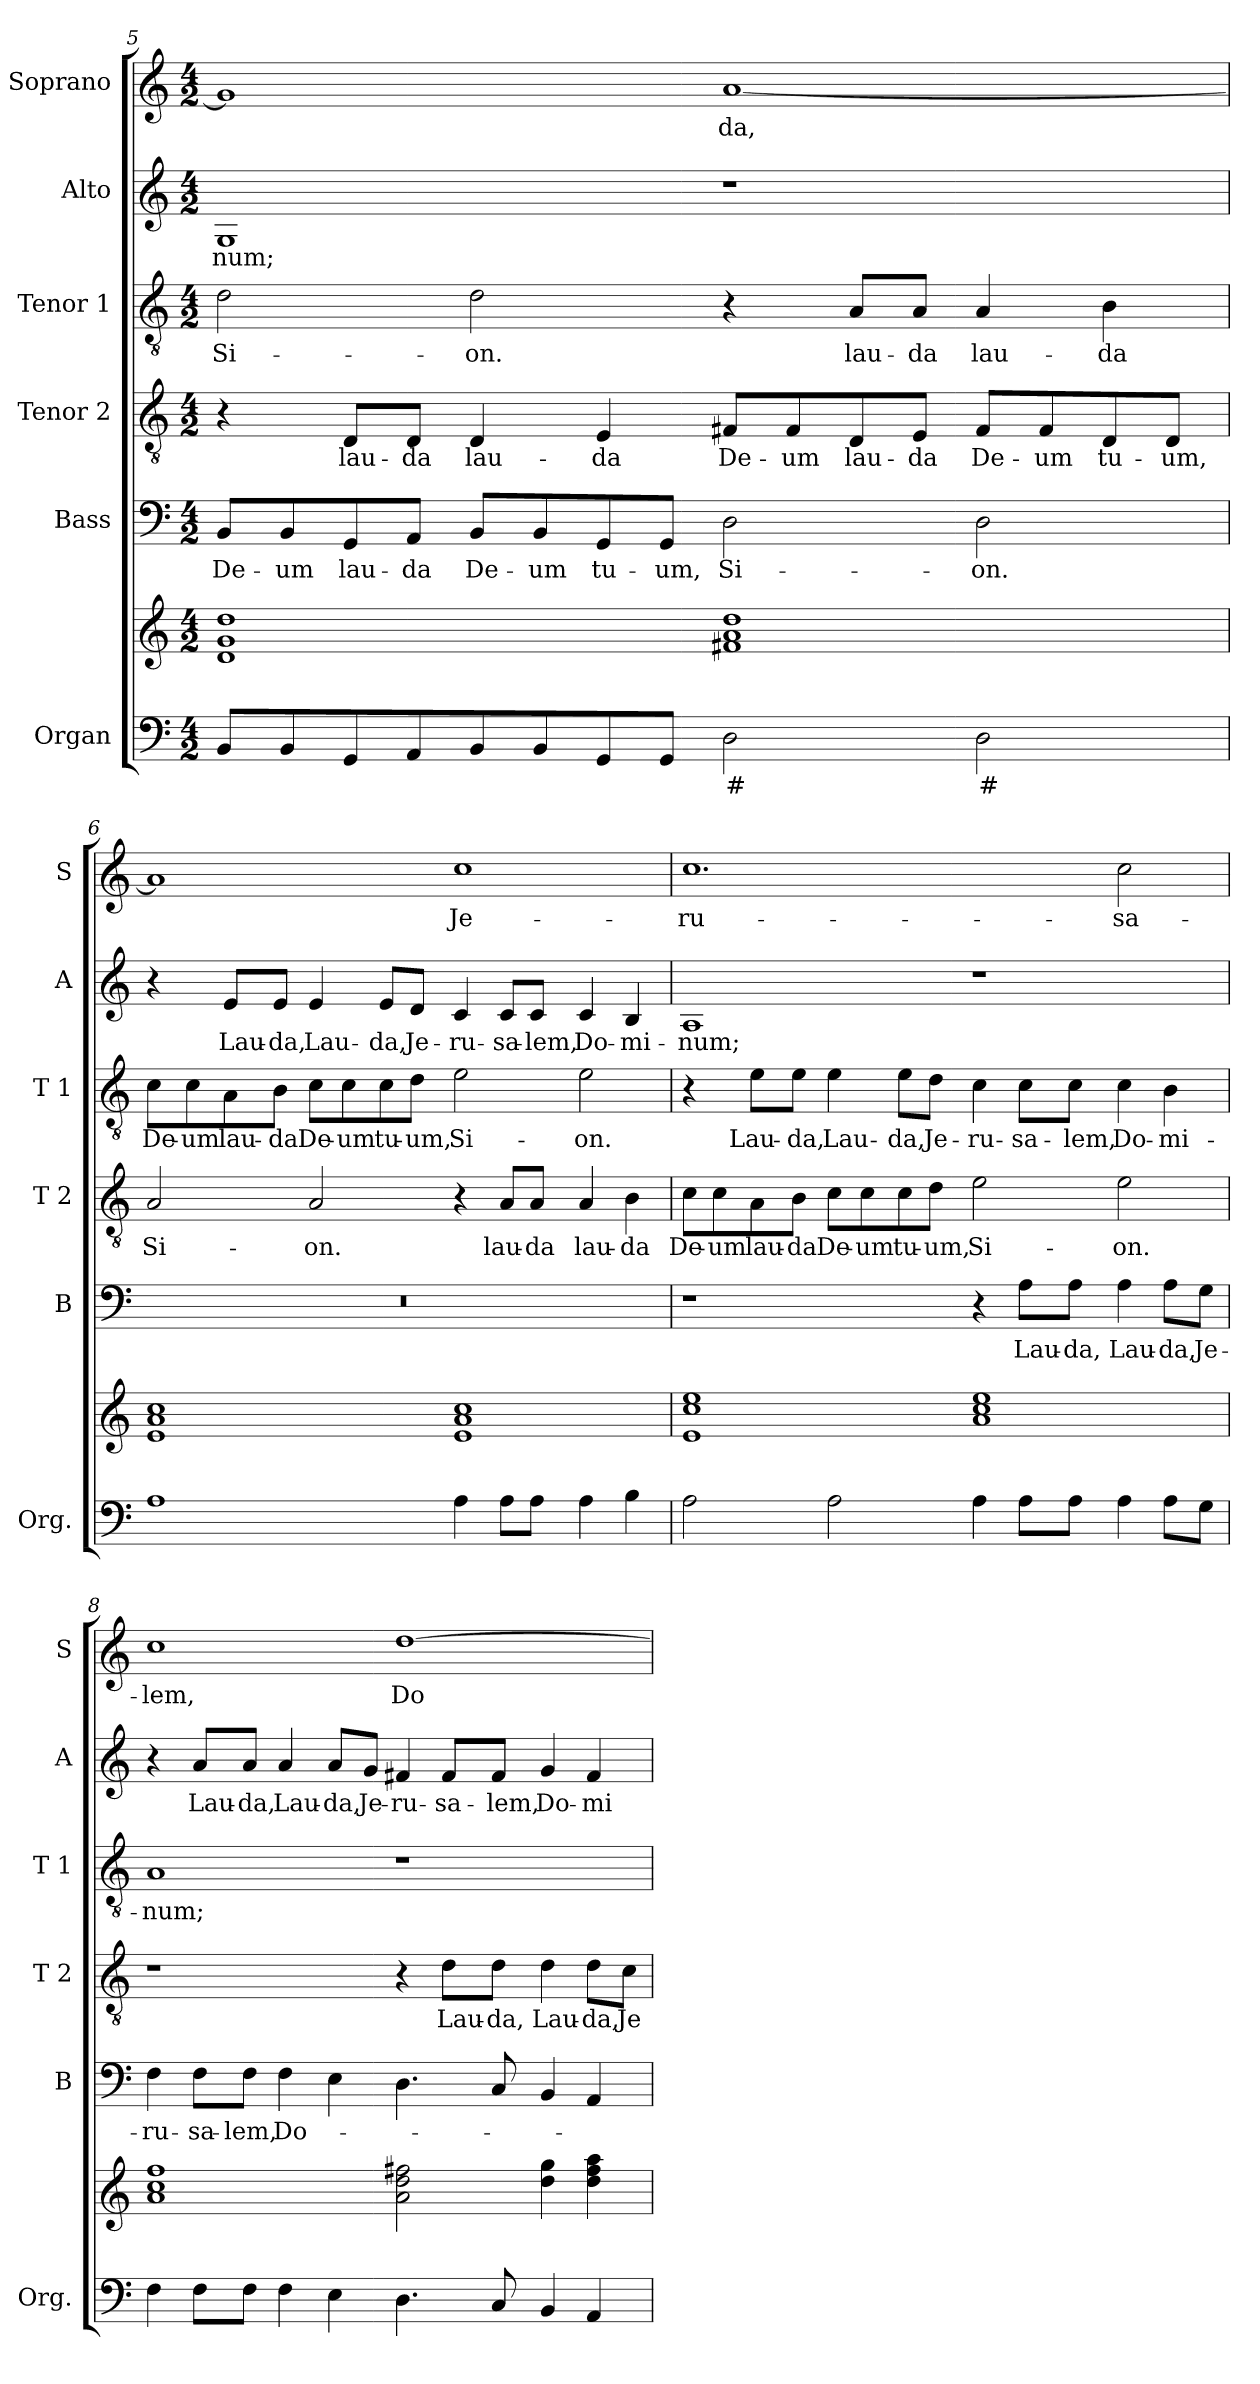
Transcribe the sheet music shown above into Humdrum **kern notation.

**kern	**text	**kern	**kern	**text	**kern	**text	**kern	**text	**kern	**text	**kern	**text
*part6	*part6	*part6	*part5	*part5	*part4	*part4	*part3	*part3	*part2	*part2	*part1	*part1
*staff7	*staff7	*staff6	*staff5	*staff5	*staff4	*staff4	*staff3	*staff3	*staff2	*staff2	*staff1	*staff1
*I"Organ	*	*	*I"Bass	*	*I"Tenor 2	*	*I"Tenor 1	*	*I"Alto	*	*I"Soprano	*
*I'Org.	*	*	*I'B	*	*I'T 2	*	*I'T 1	*	*I'A	*	*I'S	*
!!LO:PB:g=z
*clefF4	*	*clefG2	*clefF4	*	*clefGv2	*	*clefGv2	*	*clefG2	*	*clefG2	*
*k[]	*	*k[]	*k[]	*	*k[]	*	*k[]	*	*k[]	*	*k[]	*
*M4/2	*	*M4/2	*M4/2	*	*M4/2	*	*M4/2	*	*M4/2	*	*M4/2	*
=5	=5	=5	=5	=5	=5	=5	=5	=5	=5	=5	=5	=5
!	!	!	!	!LO:LY:b	!	!	!	!LO:LY:b	!	!LO:LY:b	!	!
8BB/L	.	1d! 1g! 1dd!	8BB/L	De-	4r	.	2d\	Si-	1G	-num;	1g]	.
!	!	!	!	!LO:LY:b	!	!	!	!	!	!	!	!
8BB/	.	.	8BB/	-um	.	.	.	.	.	.	.	.
!	!	!	!	!LO:LY:b	!	!LO:LY:b	!	!	!	!	!	!
8GG/	.	.	8GG/	lau-	8D/L	lau-	.	.	.	.	.	.
!	!	!	!	!LO:LY:b	!	!LO:LY:b	!	!	!	!	!	!
8AA/	.	.	8AA/J	-da	8D/J	-da	.	.	.	.	.	.
!	!	!	!	!LO:LY:b	!	!LO:LY:b	!	!LO:LY:b	!	!	!	!
8BB/	.	.	8BB/L	De-	4D/	lau-	2d\	-on.	.	.	.	.
!	!	!	!	!LO:LY:b	!	!	!	!	!	!	!	!
8BB/	.	.	8BB/	-um	.	.	.	.	.	.	.	.
!	!	!	!	!LO:LY:b	!	!LO:LY:b	!	!	!	!	!	!
8GG/	.	.	8GG/	tu-	4E/	-da	.	.	.	.	.	.
!	!	!	!	!LO:LY:b	!	!	!	!	!	!	!	!
8GG/J	.	.	8GG/J	-um,	.	.	.	.	.	.	.	.
!	!LO:LY:b	!	!	!LO:LY:b	!	!LO:LY:b	!	!	!	!	!	!LO:LY:b
2D\	#	1f#X! 1a! 1dd!	2D\	Si-	8F#X/L	De-	4r	.	1r	.	[1a	-da,
!	!	!	!	!	!	!LO:LY:b	!	!	!	!	!	!
.	.	.	.	.	8F#/	-um	.	.	.	.	.	.
!	!	!	!	!	!	!LO:LY:b	!	!LO:LY:b	!	!	!	!
.	.	.	.	.	8D/	lau-	8A/L	lau-	.	.	.	.
!	!	!	!	!	!	!LO:LY:b	!	!LO:LY:b	!	!	!	!
.	.	.	.	.	8E/J	-da	8A/J	-da	.	.	.	.
!	!LO:LY:b	!	!	!LO:LY:b	!	!LO:LY:b	!	!LO:LY:b	!	!	!	!
2D\	#	.	2D\	-on.	8F#/L	De-	4A/	lau-	.	.	.	.
!	!	!	!	!	!	!LO:LY:b	!	!	!	!	!	!
.	.	.	.	.	8F#/	-um	.	.	.	.	.	.
!	!	!	!	!	!	!LO:LY:b	!	!LO:LY:b	!	!	!	!
.	.	.	.	.	8D/	tu-	4B\	-da	.	.	.	.
!	!	!	!	!	!	!LO:LY:b	!	!	!	!	!	!
.	.	.	.	.	8D/J	-um,	.	.	.	.	.	.
=6	=6	=6	=6	=6	=6	=6	=6	=6	=6	=6	=6	=6
!	!	!	!	!	!	!LO:LY:b	!	!LO:LY:b	!	!	!	!
1A	.	1e! 1a! 1cc!	0r	.	2A/	Si-	8c\L	De-	4r	.	1a]	.
!	!	!	!	!	!	!	!	!LO:LY:b	!	!	!	!
.	.	.	.	.	.	.	8c\	-um	.	.	.	.
!	!	!	!	!	!	!	!	!LO:LY:b	!	!LO:LY:b	!	!
.	.	.	.	.	.	.	8A\	lau-	8e/L	Lau-	.	.
!	!	!	!	!	!	!	!	!LO:LY:b	!	!LO:LY:b	!	!
.	.	.	.	.	.	.	8B\J	-da	8e/J	-da,	.	.
!	!	!	!	!	!	!LO:LY:b	!	!LO:LY:b	!	!LO:LY:b	!	!
.	.	.	.	.	2A/	-on.	8c\L	De-	4e/	Lau-	.	.
!	!	!	!	!	!	!	!	!LO:LY:b	!	!	!	!
.	.	.	.	.	.	.	8c\	-um	.	.	.	.
!	!	!	!	!	!	!	!	!LO:LY:b	!	!LO:LY:b	!	!
.	.	.	.	.	.	.	8c\	tu-	8e/L	-da,	.	.
!	!	!	!	!	!	!	!	!LO:LY:b	!	!LO:LY:b	!	!
.	.	.	.	.	.	.	8d\J	-um,	8d/J	Je-	.	.
!	!	!	!	!	!	!	!	!LO:LY:b	!	!LO:LY:b	!	!LO:LY:b
4A\	.	1e! 1a! 1cc!	.	.	4r	.	2e\	Si-	4c/	-ru-	1cc	Je-
!	!	!	!	!	!	!LO:LY:b	!	!	!	!LO:LY:b	!	!
8A\L	.	.	.	.	8A/L	lau-	.	.	8c/L	-sa-	.	.
!	!	!	!	!	!	!LO:LY:b	!	!	!	!LO:LY:b	!	!
8A\J	.	.	.	.	8A/J	-da	.	.	8c/J	-lem,	.	.
!	!	!	!	!	!	!LO:LY:b	!	!LO:LY:b	!	!LO:LY:b	!	!
4A\	.	.	.	.	4A/	lau-	2e\	-on.	4c/	Do-	.	.
!	!	!	!	!	!	!LO:LY:b	!	!	!	!LO:LY:b	!	!
4B\	.	.	.	.	4B\	-da	.	.	4B/	-mi-	.	.
!!LO:LB:g=z
=7	=7	=7	=7	=7	=7	=7	=7	=7	=7	=7	=7	=7
!	!	!	!	!	!	!LO:LY:b	!	!	!	!LO:LY:b	!	!LO:LY:b
2A\	.	1e! 1cc! 1ee!	1r	.	8c\L	De-	4r	.	1A	-num;	1.cc	-ru-
!	!	!	!	!	!	!LO:LY:b	!	!	!	!	!	!
.	.	.	.	.	8c\	-um	.	.	.	.	.	.
!	!	!	!	!	!	!LO:LY:b	!	!LO:LY:b	!	!	!	!
.	.	.	.	.	8A\	lau-	8e\L	Lau-	.	.	.	.
!	!	!	!	!	!	!LO:LY:b	!	!LO:LY:b	!	!	!	!
.	.	.	.	.	8B\J	-da	8e\J	-da,	.	.	.	.
!	!	!	!	!	!	!LO:LY:b	!	!LO:LY:b	!	!	!	!
2A\	.	.	.	.	8c\L	De-	4e\	Lau-	.	.	.	.
!	!	!	!	!	!	!LO:LY:b	!	!	!	!	!	!
.	.	.	.	.	8c\	-um	.	.	.	.	.	.
!	!	!	!	!	!	!LO:LY:b	!	!LO:LY:b	!	!	!	!
.	.	.	.	.	8c\	tu-	8e\L	-da,	.	.	.	.
!	!	!	!	!	!	!LO:LY:b	!	!LO:LY:b	!	!	!	!
.	.	.	.	.	8d\J	-um,	8d\J	Je-	.	.	.	.
!	!	!	!	!	!	!LO:LY:b	!	!LO:LY:b	!	!	!	!
4A\	.	1a! 1cc! 1ee!	4r	.	2e\	Si-	4c\	-ru-	1r	.	.	.
!	!	!	!	!LO:LY:b	!	!	!	!LO:LY:b	!	!	!	!
8A\L	.	.	8A\L	Lau-	.	.	8c\L	-sa-	.	.	.	.
!	!	!	!	!LO:LY:b	!	!	!	!LO:LY:b	!	!	!	!
8A\J	.	.	8A\J	-da,	.	.	8c\J	-lem,	.	.	.	.
!	!	!	!	!LO:LY:b	!	!LO:LY:b	!	!LO:LY:b	!	!	!	!LO:LY:b
4A\	.	.	4A\	Lau-	2e\	-on.	4c\	Do-	.	.	2cc\	-sa-
!	!	!	!	!LO:LY:b	!	!	!	!LO:LY:b	!	!	!	!
8A\L	.	.	8A\L	-da,	.	.	4B\	-mi-	.	.	.	.
!	!	!	!	!LO:LY:b	!	!	!	!	!	!	!	!
8G\J	.	.	8G\J	Je-	.	.	.	.	.	.	.	.
=8	=8	=8	=8	=8	=8	=8	=8	=8	=8	=8	=8	=8
!	!	!	!	!LO:LY:b	!	!	!	!LO:LY:b	!	!	!	!LO:LY:b
4F\	.	1a! 1cc! 1ff!	4F\	-ru-	1r	.	1A	-num;	4r	.	1cc	-lem,
!	!	!	!	!LO:LY:b	!	!	!	!	!	!LO:LY:b	!	!
8F\L	.	.	8F\L	-sa-	.	.	.	.	8a/L	Lau-	.	.
!	!	!	!	!LO:LY:b	!	!	!	!	!	!LO:LY:b	!	!
8F\J	.	.	8F\J	-lem,	.	.	.	.	8a/J	-da,	.	.
!	!	!	!	!LO:LY:b	!	!	!	!	!	!LO:LY:b	!	!
4F\	.	.	4F\	Do-	.	.	.	.	4a/	Lau-	.	.
!	!	!	!	!	!	!	!	!	!	!LO:LY:b	!	!
4E\	.	.	4E\	.	.	.	.	.	8a/L	-da,	.	.
!	!	!	!	!	!	!	!	!	!	!LO:LY:b	!	!
.	.	.	.	.	.	.	.	.	8g/J	Je-	.	.
!	!	!	!	!	!	!	!	!	!	!LO:LY:b	!	!LO:LY:b
4.D\	.	2a!\ 2dd!\ 2ff#X!\	4.D\	.	4r	.	1r	.	4f#X/	-ru-	[1dd	Do-
!	!	!	!	!	!	!LO:LY:b	!	!	!	!LO:LY:b	!	!
.	.	.	.	.	8d\L	Lau-	.	.	8f#/L	-sa-	.	.
!	!	!	!	!	!	!LO:LY:b	!	!	!	!LO:LY:b	!	!
8C/	.	.	8C/	.	8d\J	-da,	.	.	8f#/J	-lem,	.	.
!	!	!	!	!	!	!LO:LY:b	!	!	!	!LO:LY:b	!	!
4BB/	.	4dd!\ 4gg!\	4BB/	.	4d\	Lau-	.	.	4g/	Do-	.	.
!	!	!	!	!	!	!LO:LY:b	!	!	!	!LO:LY:b	!	!
4AA/	.	4dd!\ 4ff#!\ 4aa!\	4AA/	.	8d\L	-da,	.	.	4f#/	-mi-	.	.
!	!	!	!	!	!	!LO:LY:b	!	!	!	!	!	!
.	.	.	.	.	8c\J	Je-	.	.	.	.	.	.
=	=	=	=	=	=	=	=	=	=	=	=	=
*-	*-	*-	*-	*-	*-	*-	*-	*-	*-	*-	*-	*-
